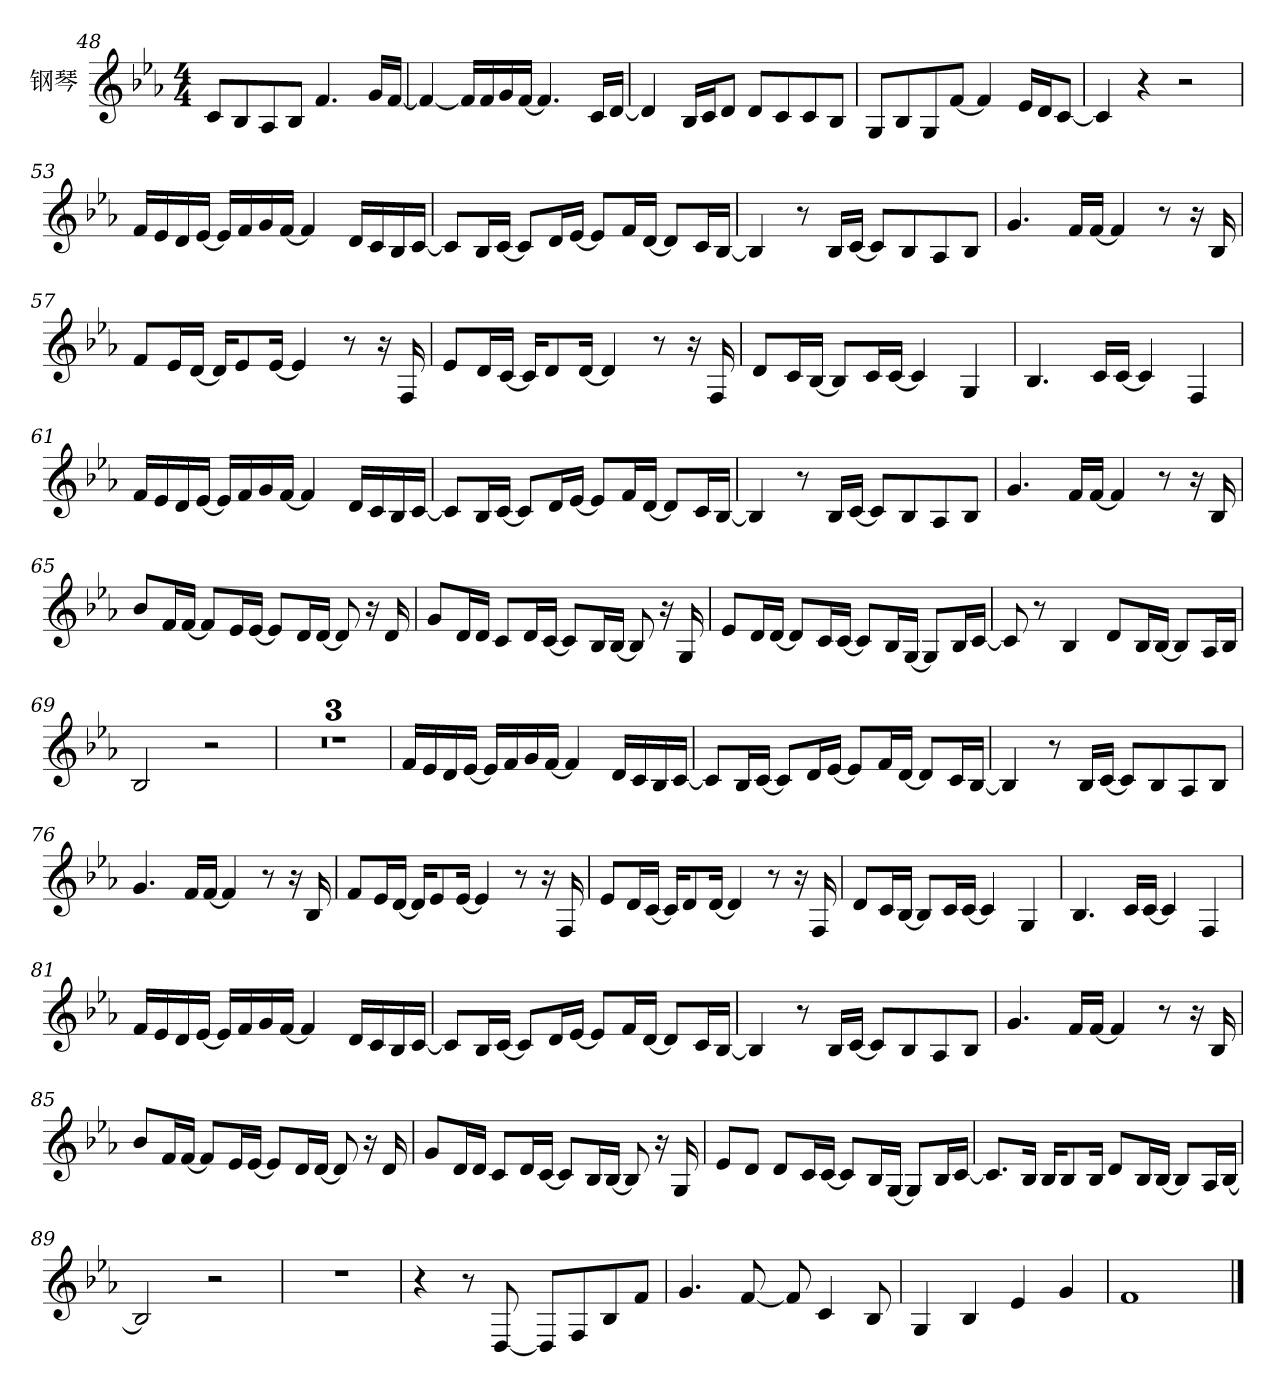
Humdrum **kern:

**kern
*part1
*staff1
*I"钢琴
*clefG2
*k[b-e-a-]
*M4/4
=48
8cL
8B-
8A-
8B-J
4.f
16gLL
[16fJJ
=49
4f_
16fLL]
16f
16g
[16fJJ
4.f]
16cLL
[16dJJ
=50
4d]
16B-LL
16cJ
8dJ
8dL
8c
8c
8B-J
=51
8GL
8B-
8G
[8fJ
4f]
16e-LL
16dJ
[8cJ
=52
4c]
4r
2r
=53
16fLL
16e-
16d
[16e-JJ
16e-LL]
16f
16g
[16fJJ
4f]
16dLL
16c
16B-
[16cJJ
=54
8cL]
16B-L
[16cJJ
8cL]
16dL
[16e-JJ
8e-L]
16fL
[16dJJ
8dL]
16cL
[16B-JJ
=55
4B-]
8r
16B-LL
[16cJJ
8cL]
8B-
8A-
8B-J
=56
4.g
16fLL
[16fJJ
4f]
8r
16r
16B-
=57
8fL
16e-L
[16dJJ
16dKL]
8e-
[16e-Jk
4e-]
8r
16r
16F
=58
8e-L
16dL
[16cJJ
16cKL]
8d
[16dJk
4d]
8r
16r
16F
=59
8dL
16cL
[16B-JJ
8B-L]
16cL
[16cJJ
4c]
4G
=60
4.B-
16cLL
[16cJJ
4c]
4F
=61
16fLL
16e-
16d
[16e-JJ
16e-LL]
16f
16g
[16fJJ
4f]
16dLL
16c
16B-
[16cJJ
=62
8cL]
16B-L
[16cJJ
8cL]
16dL
[16e-JJ
8e-L]
16fL
[16dJJ
8dL]
16cL
[16B-JJ
=63
4B-]
8r
16B-LL
[16cJJ
8cL]
8B-
8A-
8B-J
=64
4.g
16fLL
[16fJJ
4f]
8r
16r
16B-
=65
8b-L
16fL
[16fJJ
8fL]
16e-L
[16e-JJ
8e-L]
16dL
[16dJJ
8d]
16r
16d
=66
8gL
16dL
16dJJ
8cL
16dL
[16cJJ
8cL]
16B-L
[16B-JJ
8B-]
16r
16G
=67
8e-L
16dL
[16dJJ
8dL]
16cL
[16cJJ
8cL]
16B-L
[16GJJ
8GL]
16B-L
[16cJJ
=68
8c]
8r
4B-
8dL
16B-L
[16B-JJ
8B-L]
16A-L
16B-JJ
=69
2B-
2r
=70
1r
=71
1r
=72
1r
=73
16fLL
16e-
16d
[16e-JJ
16e-LL]
16f
16g
[16fJJ
4f]
16dLL
16c
16B-
[16cJJ
=74
8cL]
16B-L
[16cJJ
8cL]
16dL
[16e-JJ
8e-L]
16fL
[16dJJ
8dL]
16cL
[16B-JJ
=75
4B-]
8r
16B-LL
[16cJJ
8cL]
8B-
8A-
8B-J
=76
4.g
16fLL
[16fJJ
4f]
8r
16r
16B-
=77
8fL
16e-L
[16dJJ
16dKL]
8e-
[16e-Jk
4e-]
8r
16r
16F
=78
8e-L
16dL
[16cJJ
16cKL]
8d
[16dJk
4d]
8r
16r
16F
=79
8dL
16cL
[16B-JJ
8B-L]
16cL
[16cJJ
4c]
4G
=80
4.B-
16cLL
[16cJJ
4c]
4F
=81
16fLL
16e-
16d
[16e-JJ
16e-LL]
16f
16g
[16fJJ
4f]
16dLL
16c
16B-
[16cJJ
=82
8cL]
16B-L
[16cJJ
8cL]
16dL
[16e-JJ
8e-L]
16fL
[16dJJ
8dL]
16cL
[16B-JJ
=83
4B-]
8r
16B-LL
[16cJJ
8cL]
8B-
8A-
8B-J
=84
4.g
16fLL
[16fJJ
4f]
8r
16r
16B-
=85
8b-L
16fL
[16fJJ
8fL]
16e-L
[16e-JJ
8e-L]
16dL
[16dJJ
8d]
16r
16d
=86
8gL
16dL
16dJJ
8cL
16dL
[16cJJ
8cL]
16B-L
[16B-JJ
8B-]
16r
16G
=87
8e-L
8dJ
8dL
16cL
[16cJJ
8cL]
16B-L
[16GJJ
8GL]
16B-L
[16cJJ
=88
8.cL]
16B-Jk
16B-KL
8B-
16B-Jk
8dL
16B-L
[16B-JJ
8B-L]
16A-L
[16B-JJ
=89
2B-]
2r
=90
1r
=91
4r
8r
[8D
8DL]
8F
8B-
8fJ
=92
4.g
[8f
8f]
4c
8B-
=93
4G
4B-
4e-
4g
=94
1f
==
*-
